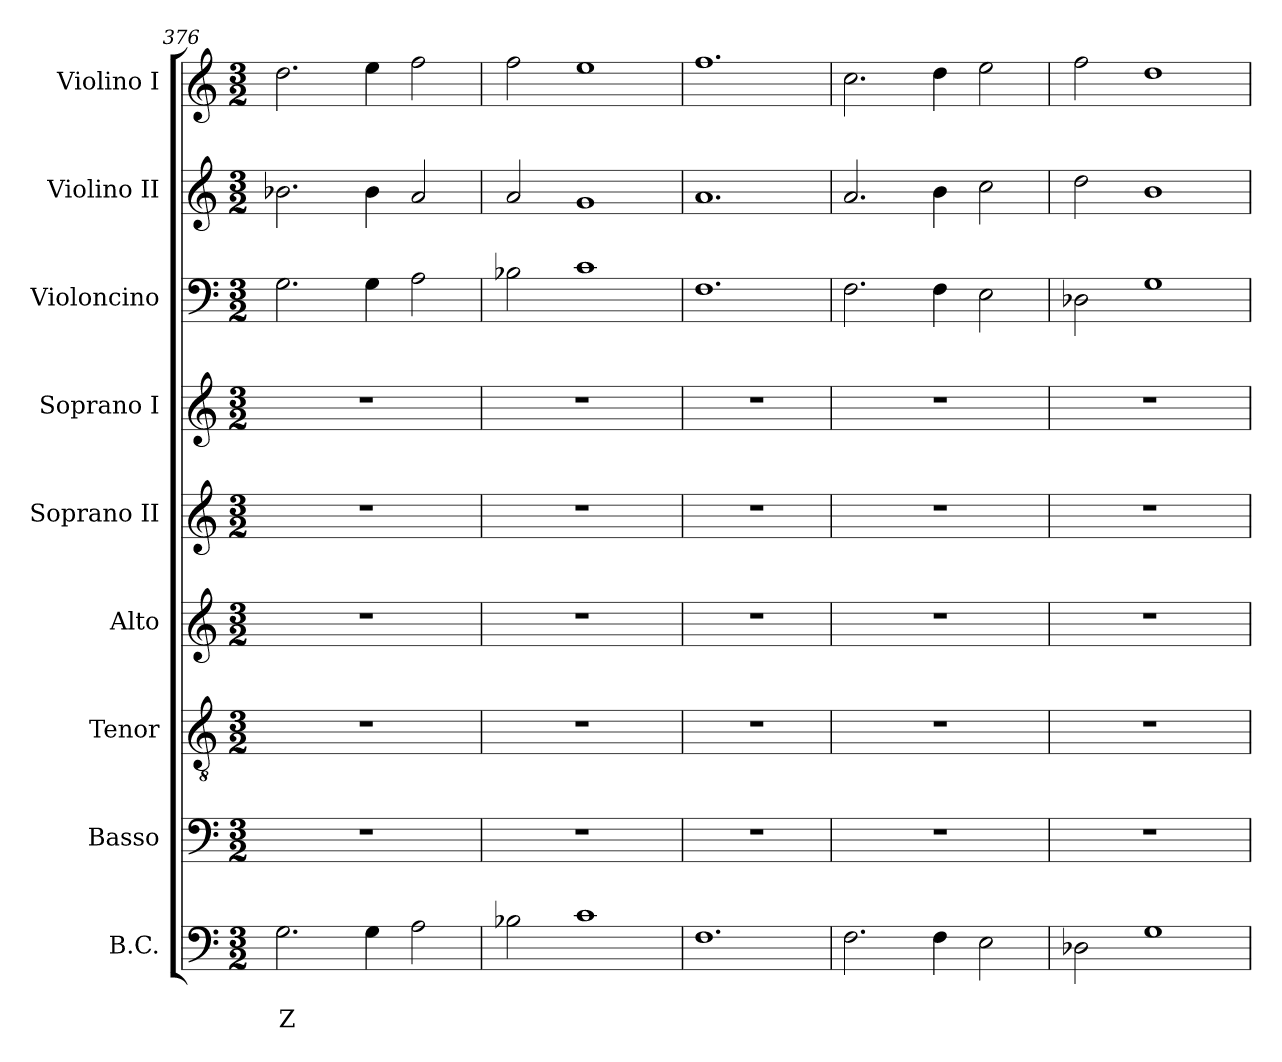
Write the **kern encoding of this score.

**kern	**text	**text	**kern	**kern	**kern	**kern	**kern	**kern	**kern	**kern
*part9	*part9	*part9	*part8	*part7	*part6	*part5	*part4	*part3	*part2	*part1
*staff9	*staff9	*staff9	*staff8	*staff7	*staff6	*staff5	*staff4	*staff3	*staff2	*staff1
*I"B.C.	*	*	*I"Basso	*I"Tenor	*I"Alto	*I"Soprano II	*I"Soprano I	*I"Violoncino	*I"Violino II	*I"Violino I
*I'BC	*	*	*I'B	*I'T	*I'A	*I'S 2	*I'S 1	*I'Vc.	*I'Vln. II	*I'Vln. I
*clefF4	*	*	*clefF4	*clefGv2	*clefG2	*clefG2	*clefG2	*clefF4	*clefG2	*clefG2
*k[]	*	*	*k[]	*k[]	*k[]	*k[]	*k[]	*k[]	*k[]	*k[]
*C:	*	*	*C:	*C:	*C:	*C:	*C:	*C:	*C:	*C:
*M3/2	*	*	*M3/2	*M3/2	*M3/2	*M3/2	*M3/2	*M3/2	*M3/2	*M3/2
=376	=376	=376	=376	=376	=376	=376	=376	=376	=376	=376
!	!	!LO:LY:b	!	!	!	!	!	!	!	!
2.G\	.	Z	1.r	1.r	1.r	1.r	1.r	2.G\	2.b-X\	2.dd\
4G\	.	.	.	.	.	.	.	4G\	4b-\	4ee\
2A\	.	.	.	.	.	.	.	2A\	2a/	2ff\
=377	=377	=377	=377	=377	=377	=377	=377	=377	=377	=377
2B-X\	.	.	1.r	1.r	1.r	1.r	1.r	2B-X\	2a/	2ff\
1c	.	.	.	.	.	.	.	1c	1g	1ee
!!LO:LB:g=z
=378	=378	=378	=378	=378	=378	=378	=378	=378	=378	=378
1.F	.	.	1.r	1.r	1.r	1.r	1.r	1.F	1.a	1.ff
=379	=379	=379	=379	=379	=379	=379	=379	=379	=379	=379
2.F\	.	.	1.r	1.r	1.r	1.r	1.r	2.F\	2.a/	2.cc\
4F\	.	.	.	.	.	.	.	4F\	4b\	4dd\
2E\	.	.	.	.	.	.	.	2E\	2cc\	2ee\
=380	=380	=380	=380	=380	=380	=380	=380	=380	=380	=380
2D-X\	.	.	1.r	1.r	1.r	1.r	1.r	2D-X\	2dd\	2ff\
1G	.	.	.	.	.	.	.	1G	1b	1dd
=	=	=	=	=	=	=	=	=	=	=
*-	*-	*-	*-	*-	*-	*-	*-	*-	*-	*-
